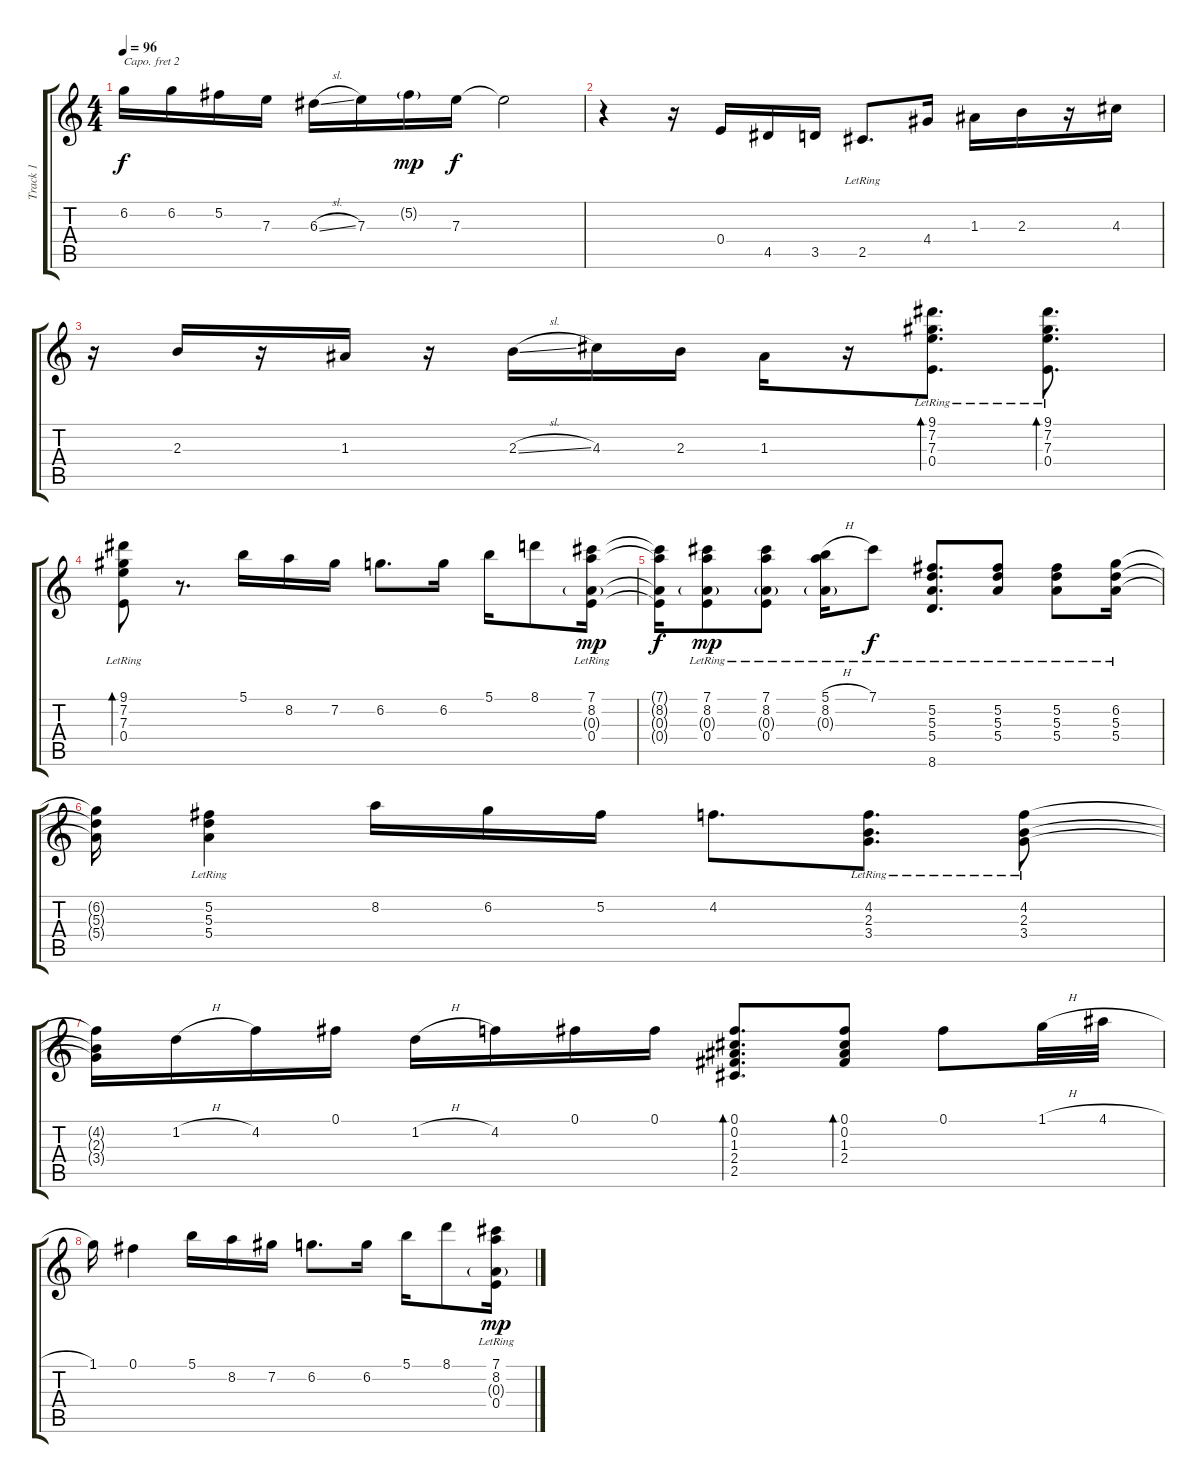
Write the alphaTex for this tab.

\track ("Track 1" "Track 1") {instrument acousticguitarnylon}
\staff {score tabs}
\capo 2
\tuning (E4 B3 G3 D3 A2 E2) {hide}
\ts (4 4)
\tempo 96
\clef g2
\ks c
6.2.16{dy f} 6.2.16 5.2.16 7.3.16 6.3{sl}.16 7.3.16 5.2{g}.16{dy mp} 7.3.16{dy f} 7.3{t}.2 |
r.4 r.16 0.4.16 4.5.16 3.5.16 2.5{lr}.8{d} 4.4.16 1.3.16 2.3.16 r.16 4.3.16 |
r.16 2.3.16 r.16 1.3.16 r.16 2.3{sl}.16 4.3.16 2.3.16 1.3.16 r.16 (9.1{lr} 7.2{lr} 7.3{lr} 0.4{lr}).8{d bd 60} (9.1{lr} 7.2{lr} 7.3{lr} 0.4{lr}).8{d bd 60} |
(9.1 7.2 7.3{lr} 0.4).8{bd 60} r.8{d} 5.1.16 8.2.16 7.2.16 6.2.8{d} 6.2.16 5.1.16 8.1.8 (7.1{lr} 8.2{lr} 0.3{g lr} 0.4{lr}).16{dy mp} |
(7.1{t} 8.2{t} 0.3{t} 0.4{t}).16{dy f} (7.1{lr} 8.2{lr} 0.3{g lr} 0.4{lr}).8{dy mp} (7.1{lr} 8.2{lr} 0.3{g lr} 0.4{lr}).8 (5.1{h lr} 8.2{lr} 0.3{g lr}).16 7.1{lr}.8{dy f} (5.2{lr} 5.3{lr} 5.4{lr} 8.6{lr}).8{d} (5.2{lr} 5.3{lr} 5.4{lr}).8 (5.2{lr} 5.3{lr} 5.4{lr}).8 (6.2{lr} 5.3{lr} 5.4{lr}).16 |
(6.2{t} 5.3{t} 5.4{t}).16 (5.2{lr} 5.3{lr} 5.4{lr}).4 8.2.16 6.2.16 5.2.16 4.2.8{d} (4.2{lr} 2.3{lr} 3.4{lr}).8{d} (4.2{lr} 2.3{lr} 3.4{lr}).8 |
(4.2{t} 2.3{t} 3.4{t}).16 1.2{h}.16 4.2.16 0.1.16 1.2{h}.16 4.2.16 0.1.16 0.1.16 (0.1 0.2 1.3 2.4 2.5).8{d bd 30} (0.1 0.2 1.3 2.4).8{bd 30} 0.1.8 1.1{h}.32 4.1{h}.32 |
1.1.16 0.1.4 5.1.16 8.2.16 7.2.16 6.2.8{d} 6.2.16 5.1.16 8.1.8 (7.1{lr} 8.2{lr} 0.3{g lr} 0.4{lr}).16{dy mp}
